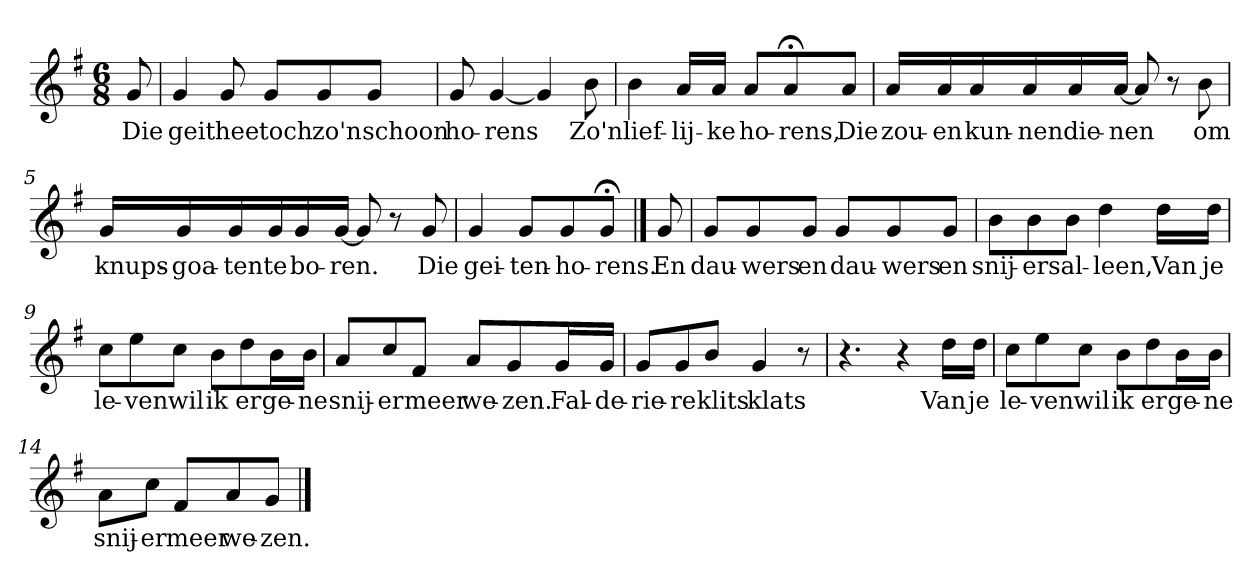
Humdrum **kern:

**kern	**text
*part1	*part1
*staff1	*staff1
*clefG2	*
*k[f#]	*
*G:	*
*M6/8	*
*MM120	*
=	=
8g	Die
=1	=1
4g	geit
8g	hee
8g/L	toch
8g/	zo'n
8g/J	schoon
=2	=2
8g	ho-
[4g	-rens
4g]	.
8b	Zo'n
=3	=3
4b	lief-
16a/LL	-lij-
16a/JJ	-ke
8a/L	ho-
8a;</	-rens,
8a/J	Die
=4	=4
16a/LL	zou-
16a/	-en
16a/	kun-
16a/	-nen
16a/	die-
[16a/JJ	-nen
8a]	.
8r	.
8b	om
=5	=5
16g/LL	knups-
16g/	-goa-
16g/	-ten
16g/	te
16g/	bo-
[16g/JJ	-ren.
8g]	.
8r	.
8g	Die
=6	=6
4g	gei-
8g/L	-ten-
8g/	-ho-
8g;</J	-rens.
==	==
8g	En
=7	=7
8g/L	dau-
8g/	-wers
8g/J	en
8g/L	dau-
8g/	-wers
8g/J	en
=8	=8
8b\L	snij-
8b\	-ers
8b\J	al-
4dd	-leen,
16dd\LL	Van
16dd\JJ	je
=9	=9
8cc\L	le-
8ee\	-ven
8cc\J	wil
8b\L	ik
8dd\	er
16b\L	ge-
16b\JJ	-ne
=10	=10
8a/L	snij-
8cc/	-er
8f#/J	meer
8a/L	we-
8g/	-zen.
16g/L	Fal-
16g/JJ	-de-
=11	=11
8g/L	-rie-
8g/	-re
8b/J	klits
4g	klats
8r	.
=12	=12
4.r	.
4r	.
16dd\LL	Van
16dd\JJ	je
=13	=13
8cc\L	le-
8ee\	-ven
8cc\J	wil
8b\L	ik
8dd\	er
16b\L	ge-
16b\JJ	-ne
=14	=14
8a\L	snij-
8cc\J	-er
8f#/L	meer
8a/	we-
8g/J	-zen.
==	==
*-	*-
